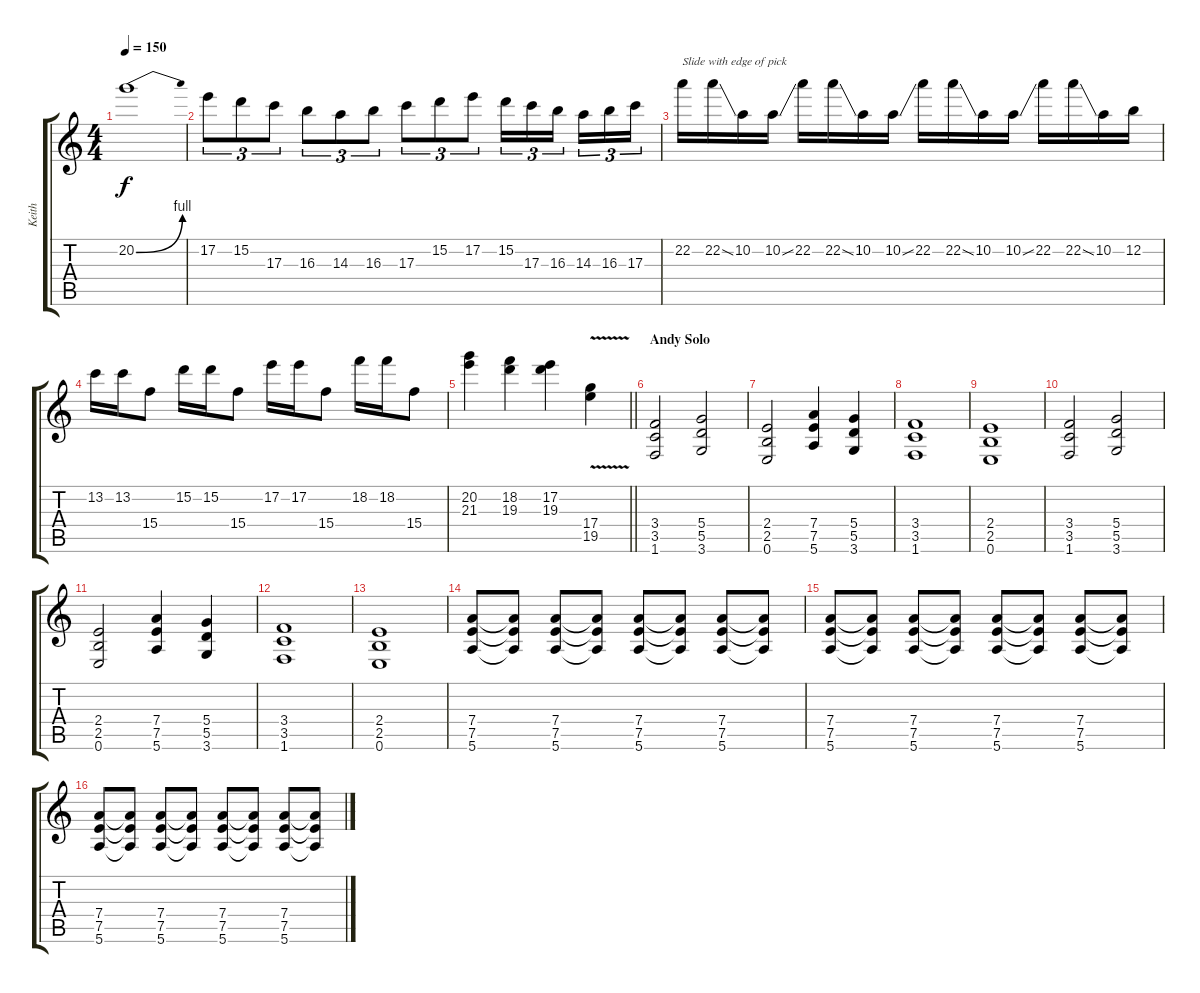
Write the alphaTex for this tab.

\track ("Keith" "Keith") {instrument distortionguitar}
\staff {score tabs}
\tuning (E4 B3 G3 D3 A2 E2) {hide}
\ts (4 4)
\tempo 150
\clef g2
\ks c
20.2{be (bend 0 0 60 4)}.1{dy f} |
17.2.8{tu (3 2)} 15.2.8{tu (3 2)} 17.3.8{tu (3 2)} 16.3.8{tu (3 2)} 14.3.8{tu (3 2)} 16.3.8{tu (3 2)} 17.3.8{tu (3 2)} 15.2.8{tu (3 2)} 17.2.8{tu (3 2)} 15.2.16{tu (3 2)} 17.3.16{tu (3 2)} 16.3.16{tu (3 2) beam splitsecondary} 14.3.16{tu (3 2)} 16.3.16{tu (3 2)} 17.3.16{tu (3 2)} |
22.2.16{txt "Slide with edge of pick"} 22.2{ss}.16 10.2.16 10.2{ss}.16 22.2.16 22.2{ss}.16 10.2.16 10.2{ss}.16 22.2.16 22.2{ss}.16 10.2.16 10.2{ss}.16 22.2.16 22.2{ss}.16 10.2.16 12.2.16 |
13.2.16 13.2.16 15.4.8 15.2.16 15.2.16 15.4.8 17.2.16 17.2.16 15.4.8 18.2.16 18.2.16 15.4.8 |
\barLineRight lightlight
(20.2 21.3).4 (18.2 19.3).4 (17.2 19.3).4 (17.4{v} 19.5).4 |
\section ("" "Andy Solo")
(3.4 3.5 1.6).2 (5.4 5.5 3.6).2 |
(2.4 2.5 0.6).2 (7.4 7.5 5.6).4 (5.4 5.5 3.6).4 |
(3.4 3.5 1.6).1 |
(2.4 2.5 0.6).1 |
(3.4 3.5 1.6).2 (5.4 5.5 3.6).2 |
(2.4 2.5 0.6).2 (7.4 7.5 5.6).4 (5.4 5.5 3.6).4 |
(3.4 3.5 1.6).1 |
(2.4 2.5 0.6).1 |
(7.4 7.5 5.6).8 (7.4{t} 7.5{t} 5.6{t}).8 (7.4 7.5 5.6).8 (7.4{t} 7.5{t} 5.6{t}).8 (7.4 7.5 5.6).8 (7.4{t} 7.5{t} 5.6{t}).8 (7.4 7.5 5.6).8 (7.4{t} 7.5{t} 5.6{t}).8 |
(7.4 7.5 5.6).8 (7.4{t} 7.5{t} 5.6{t}).8 (7.4 7.5 5.6).8 (7.4{t} 7.5{t} 5.6{t}).8 (7.4 7.5 5.6).8 (7.4{t} 7.5{t} 5.6{t}).8 (7.4 7.5 5.6).8 (7.4{t} 7.5{t} 5.6{t}).8 |
(7.4 7.5 5.6).8 (7.4{t} 7.5{t} 5.6{t}).8 (7.4 7.5 5.6).8 (7.4{t} 7.5{t} 5.6{t}).8 (7.4 7.5 5.6).8 (7.4{t} 7.5{t} 5.6{t}).8 (7.4 7.5 5.6).8 (7.4{t} 7.5{t} 5.6{t}).8
